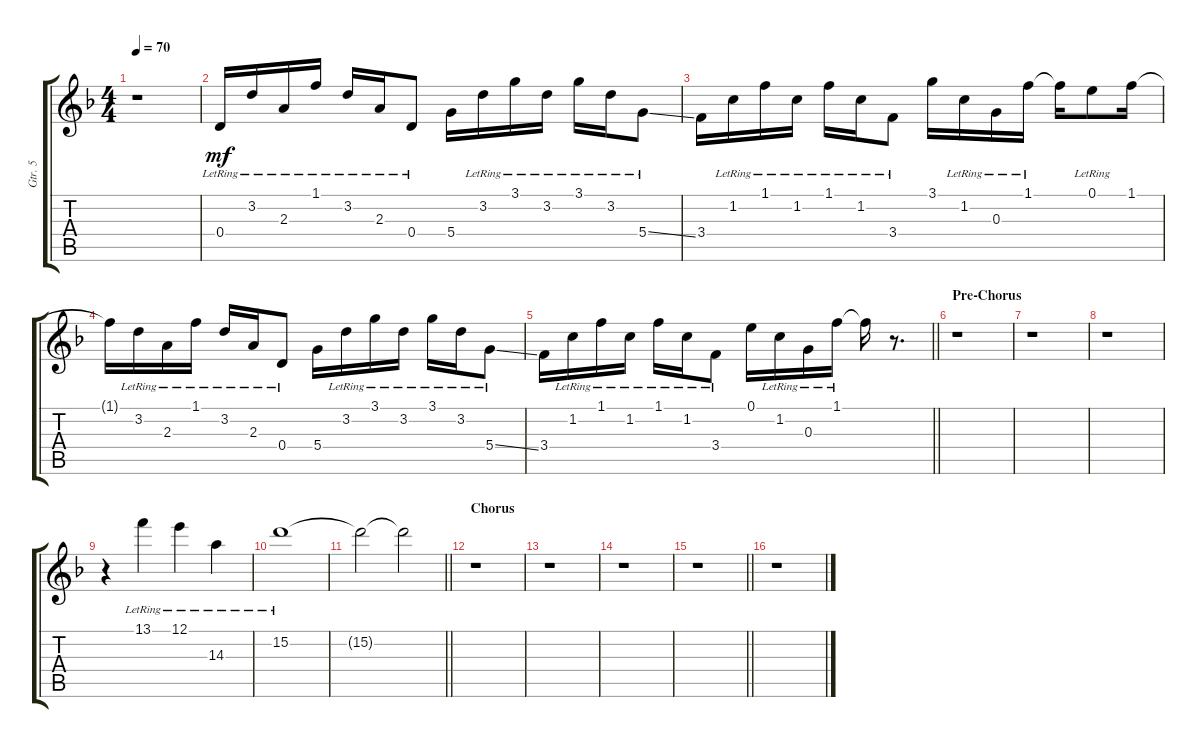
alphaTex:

\track ("Gtr. 5" "Gtr. 5") {instrument overdrivenguitar}
\staff {score tabs}
\tuning (E4 B3 G3 D3 A2 D2) {hide}
\ts (4 4)
\tempo 70
\clef g2
\ks f
r.1{dy mf} |
0.4{lr}.16 3.2{lr}.16 2.3{lr}.16 1.1{lr}.16 3.2{lr}.16 2.3{lr}.16 0.4{lr}.8 5.4.16 3.2{lr}.16 3.1{lr}.16 3.2{lr}.16 3.1{lr}.16 3.2{lr}.16 5.4{ss lr}.8 |
3.4.16 1.2{lr}.16 1.1{lr}.16 1.2{lr}.16 1.1{lr}.16 1.2{lr}.16 3.4{lr}.8 3.1.16 1.2{lr}.16 0.3{lr}.16 1.1{lr}.16 1.1{t}.16 0.1{lr}.8 1.1.16 |
1.1{t}.16 3.2{lr}.16 2.3{lr}.16 1.1{lr}.16 3.2{lr}.16 2.3{lr}.16 0.4{lr}.8 5.4.16 3.2{lr}.16 3.1{lr}.16 3.2{lr}.16 3.1{lr}.16 3.2{lr}.16 5.4{ss lr}.8 |
\barLineRight lightlight
3.4.16 1.2{lr}.16 1.1{lr}.16 1.2{lr}.16 1.1{lr}.16 1.2{lr}.16 3.4{lr}.8 0.1.16 1.2{lr}.16 0.3{lr}.16 1.1{lr}.16 1.1{t}.16 r.8{d} |
\section ("" "Pre-Chorus")
r.1 |
r.1 |
r.1 |
r.4 13.1{lr}.4 12.1{lr}.4 14.3{lr}.4 |
15.2{lr}.1 |
\barLineRight lightlight
15.2{t}.2 15.2{t}.2 |
\section ("" "Chorus")
r.1 |
r.1 |
r.1 |
\barLineRight lightlight
r.1 |
r.1
